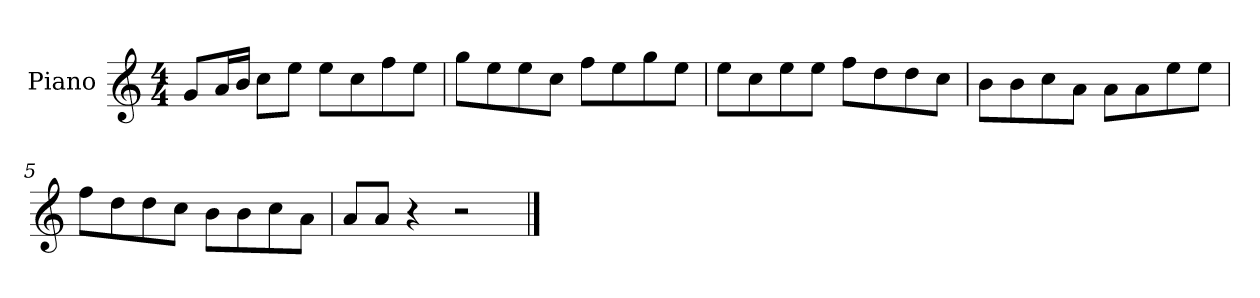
**kern
*part1
*staff1
*I"Piano
*I'P-no
*clefG2
*k[]
*M4/4
*MM90
=1
8g/L
16a/L
16b/JJ
8cc\L
8ee\J
8ee\L
8cc\
8ff\
8ee\J
=2
8gg\L
8ee\
8ee\
8cc\J
8ff\L
8ee\
8gg\
8ee\J
=3
8ee\L
8cc\
8ee\
8ee\J
8ff\L
8dd\
8dd\
8cc\J
=4
8b\L
8b\
8cc\
8a\J
8a\L
8a\
8ee\
8ee\J
=5
8ff\L
8dd\
8dd\
8cc\J
8b\L
8b\
8cc\
8a\J
!!LO:LB:g=z
=6
8a/L
8a/J
4r
2r
==
*-
